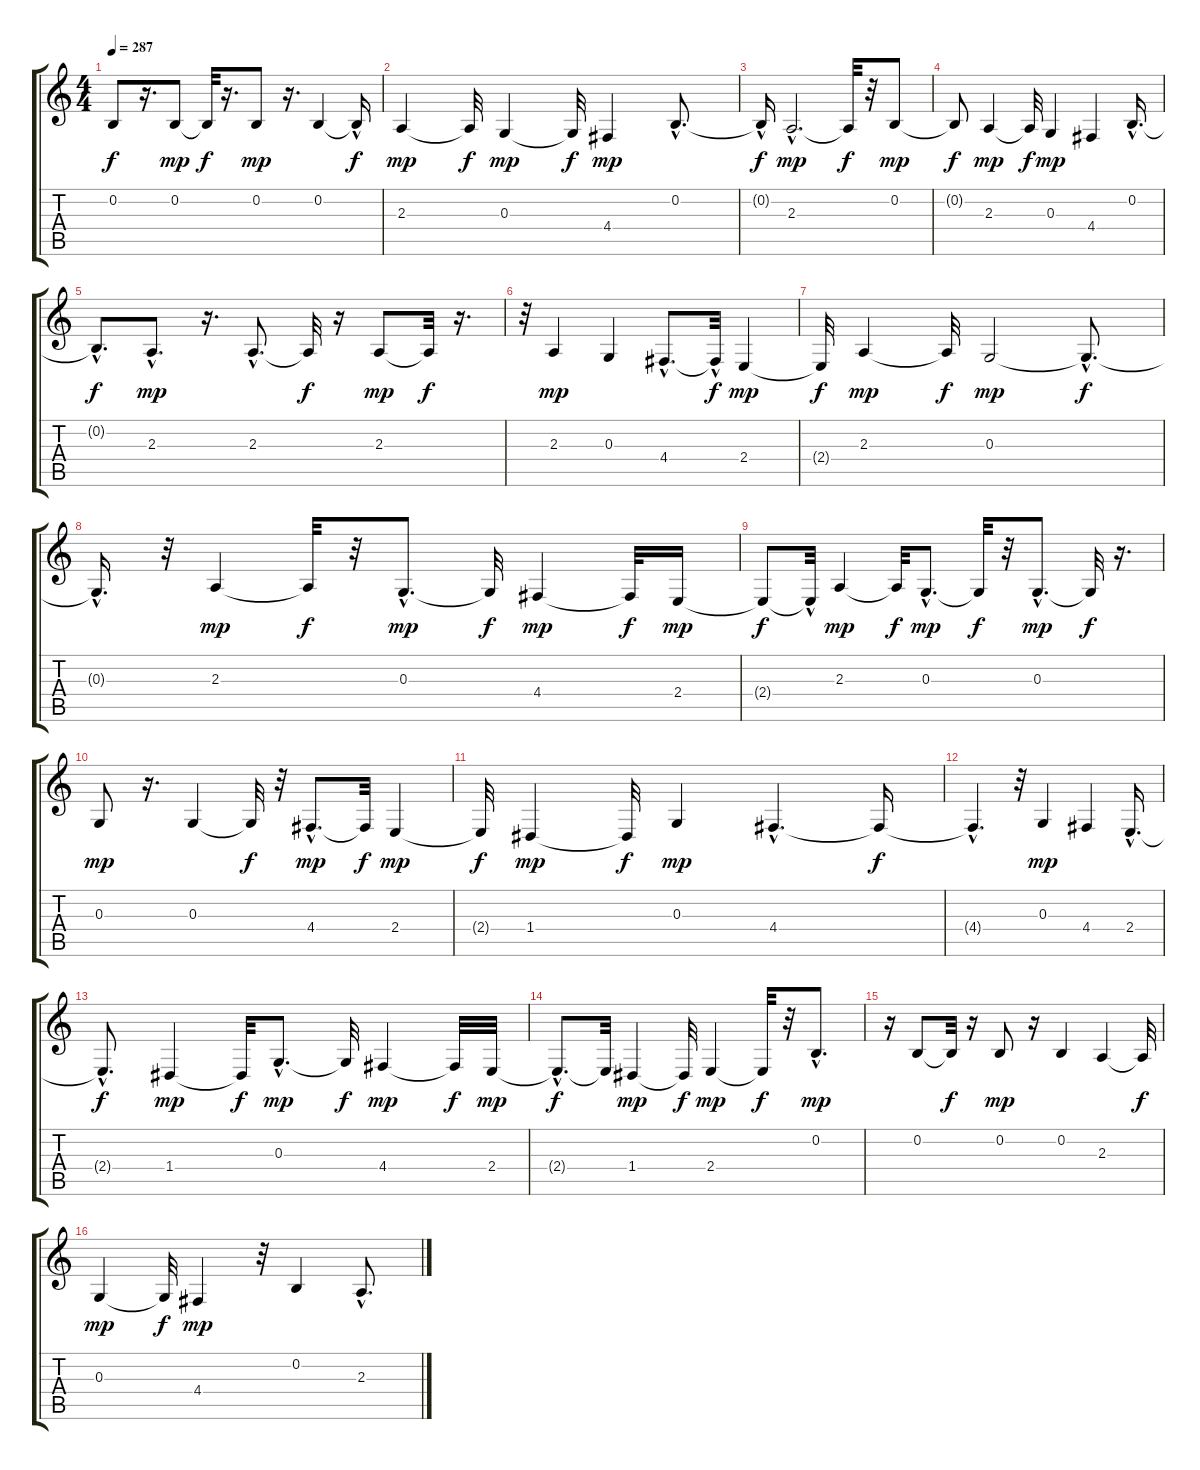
\track "" {instrument tangoaccordion}
\staff {score tabs}
\tuning (E4 B3 G3 D3 A2 E2) {hide}
\ts (4 4)
\tempo 287
\clef g2
\ks c
0.2{t}.8{dy f} r.16{d} 0.2.8{dy mp} 0.2{t}.32{dy f} r.16{d} 0.2.8{dy mp} r.16{d} 0.2.4 0.2{hac t}.16{dy f} |
2.3.4{dy mp} 2.3{t}.32{dy f} 0.3.4{dy mp} 0.3{t}.32{dy f} 4.4.4{dy mp} 0.2{hac}.8{d} |
0.2{hac t}.16{dy f} 2.3{hac}.2{d dy mp} 2.3{t}.32{dy f} r.32 0.2.8{dy mp} |
0.2{t}.8{dy f} 2.3.4{dy mp} 2.3{t}.32{dy f} 0.3.4{dy mp} 4.4.4 0.2{hac}.16{d} |
0.2{hac t}.8{d dy f} 2.3{hac}.8{d dy mp} r.16{d} 2.3{hac}.8{d} 2.3{t}.32{dy f} r.16 2.3.8{dy mp} 2.3{t}.32{dy f} r.16{d} |
r.32 2.3.4{dy mp} 0.3.4 4.4{hac}.8{d} 4.4{hac t}.32{dy f} 2.4.4{dy mp} |
2.4{t}.32{dy f} 2.3.4{dy mp} 2.3{t}.32{dy f} 0.3.2{dy mp} 0.3{hac t}.8{d dy f} |
0.3{hac t}.16{d} r.32 2.3.4{dy mp} 2.3{t}.32{dy f} r.32 0.3{hac}.8{d dy mp} 0.3{t}.32{dy f} 4.4.4{dy mp} 4.4{t}.32{dy f} 2.4.16{dy mp} |
2.4{t}.8{dy f} 2.4{hac t}.32 2.3.4{dy mp} 2.3{t}.32{dy f} 0.3{hac}.8{d dy mp} 0.3{t}.32{dy f} r.32 0.3{hac}.8{d dy mp} 0.3{t}.32{dy f} r.16{d} |
0.3.8{dy mp} r.16{d} 0.3.4 0.3{t}.32{dy f} r.32 4.4{hac}.8{d dy mp} 4.4{t}.32{dy f} 2.4.4{dy mp} |
2.4{t}.32{dy f} 1.4.4{dy mp} 1.4{t}.32{dy f} 0.3.4{dy mp} 4.4{hac}.4{d} 4.4{t}.16{dy f} |
4.4{hac t}.4{d} r.32 0.3.4{dy mp} 4.4.4 2.4{hac}.16{d} |
2.4{hac t}.8{d dy f} 1.4.4{dy mp} 1.4{t}.32{dy f} 0.3{hac}.8{d dy mp} 0.3{t}.32{dy f} 4.4.4{dy mp} 4.4{t}.32{dy f} 2.4.32{dy mp} |
2.4{hac t}.8{d dy f} 2.4{t}.32 1.4.4{dy mp} 1.4{t}.32{dy f} 2.4.4{dy mp} 2.4{t}.32{dy f} r.32 0.2{hac}.8{d dy mp} |
r.16 0.2.8 0.2{t}.32{dy f} r.16 0.2.8{dy mp} r.16 0.2.4 2.3.4 2.3{t}.32{dy f} |
0.3.4{dy mp} 0.3{t}.32{dy f} 4.4.4{dy mp} r.32 0.2.4 2.3{hac}.8{d}
